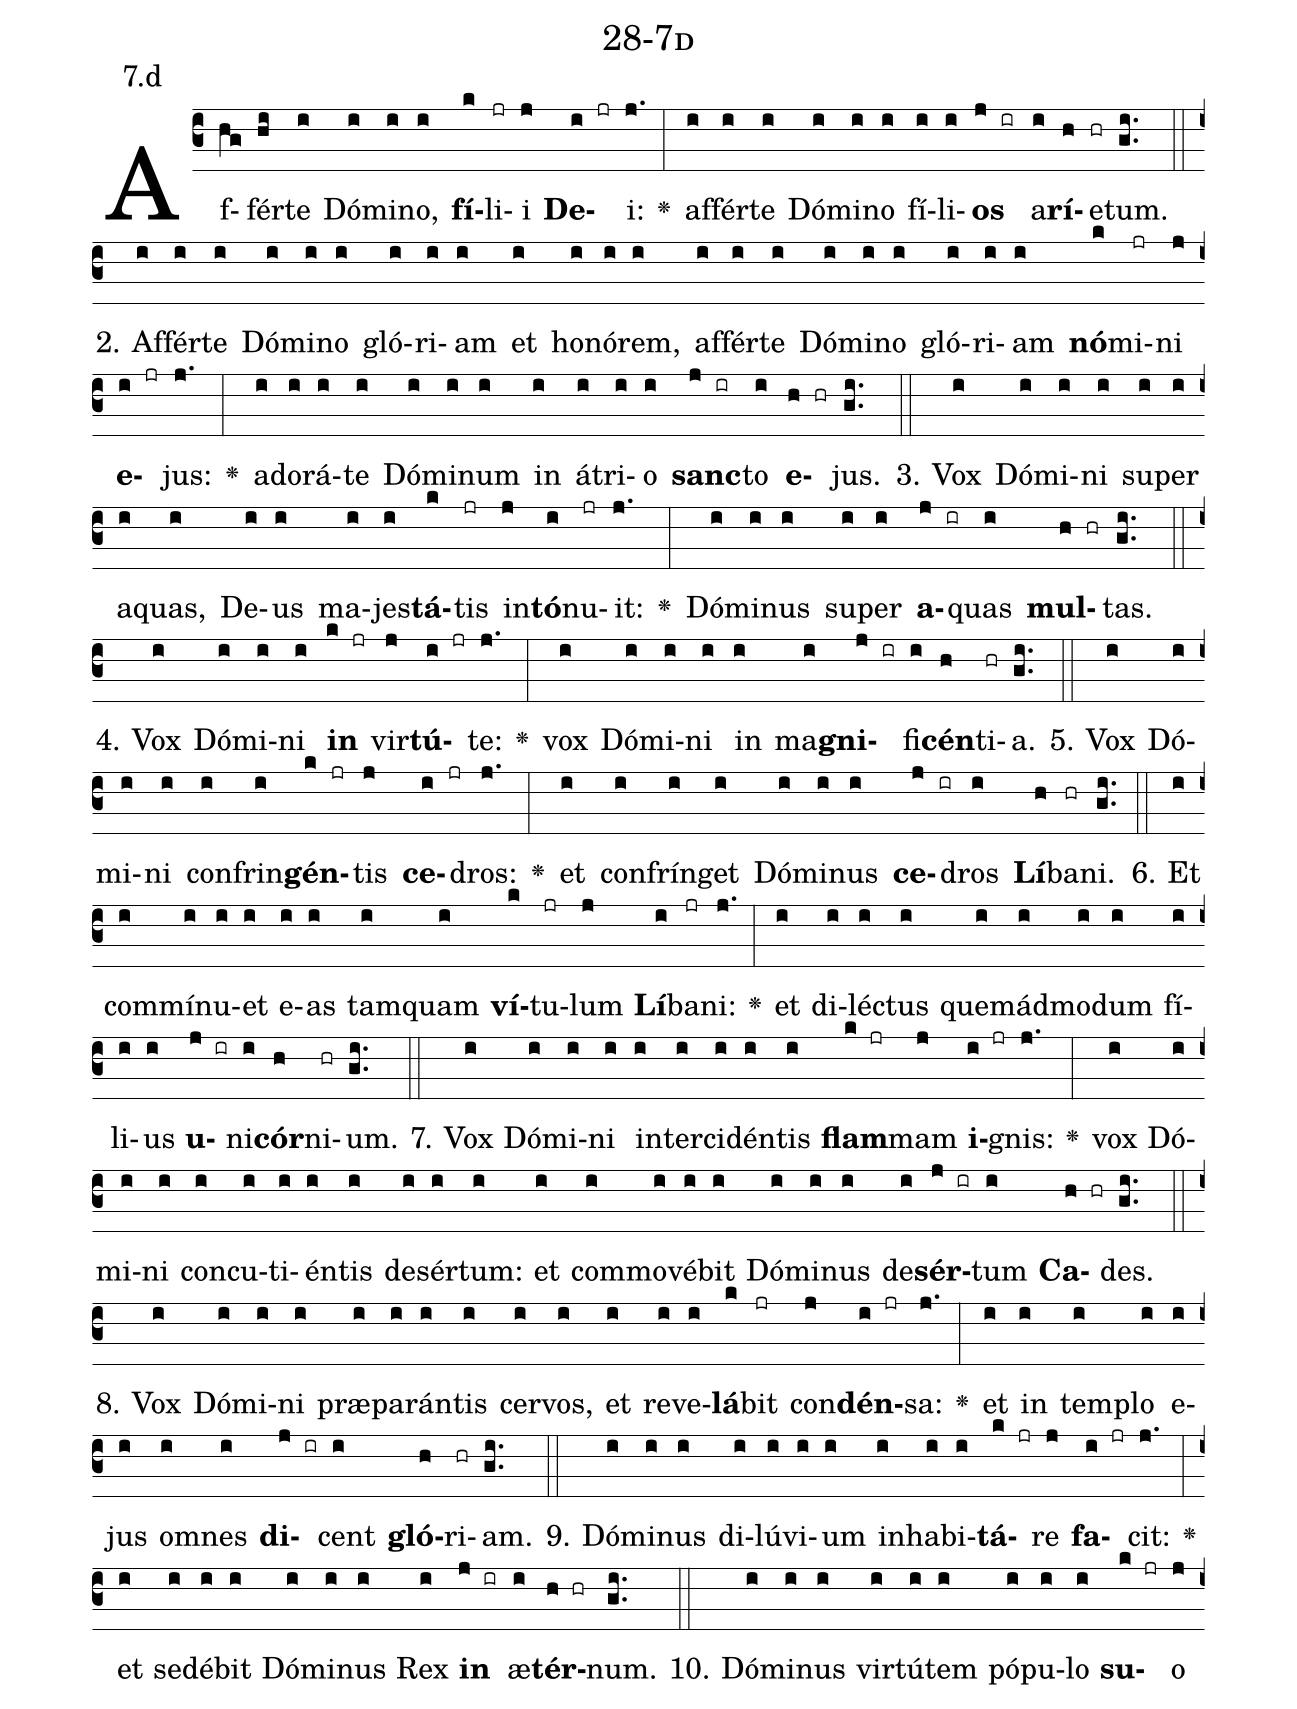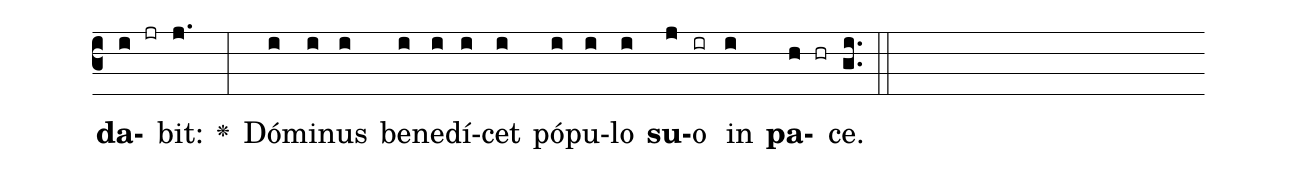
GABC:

name: 28-7d;
annotation: 7.d;
%%
(c3)Af(hg)fér(hi)te(i) Dó(i)mi(i)no,(i) <b>fí</b>(k)li(jr)i(j) <b>De</b>(i jr)i:(j.) <v>\greheightstar</v>(:) af(i)fér(i)te(i) Dó(i)mi(i)no(i) fí(i)li(i)<b>os</b>(j ir) a(i)<b>rí</b>(h)e(hr)tum.(gi..) (::)
2. Af(i)fér(i)te(i) Dó(i)mi(i)no(i) gló(i)ri(i)am(i) et(i) ho(i)nó(i)rem,(i) af(i)fér(i)te(i) Dó(i)mi(i)no(i) gló(i)ri(i)am(i) <b>nó</b>(k)mi(jr)ni(j) <b>e</b>(i jr)jus:(j.) <v>\greheightstar</v>(:) ad(i)o(i)rá(i)te(i) Dó(i)mi(i)num(i) in(i) á(i)tri(i)o(i) <b>sanc</b>(j ir)to(i) <b>e</b>(h hr)jus.(gi..) (::)
3. Vox(i) Dó(i)mi(i)ni(i) su(i)per(i) a(i)quas,(i) De(i)us(i) ma(i)jes(i)<b>tá</b>(k)tis(jr) in(j)<b>tó</b>(i)nu(jr)it:(j.) <v>\greheightstar</v>(:) Dó(i)mi(i)nus(i) su(i)per(i) <b>a</b>(j ir)quas(i) <b>mul</b>(h hr)tas.(gi..) (::)
4. Vox(i) Dó(i)mi(i)ni(i) <b>in</b>(k jr) vir(j)<b>tú</b>(i jr)te:(j.) <v>\greheightstar</v>(:) vox(i) Dó(i)mi(i)ni(i) in(i) ma(i)<b>gni</b>(j ir)fi(i)<b>cén</b>(h)ti(hr)a.(gi..) (::)
5. Vox(i) Dó(i)mi(i)ni(i) con(i)frin(i)<b>gén</b>(k jr)tis(j) <b>ce</b>(i jr)dros:(j.) <v>\greheightstar</v>(:) et(i) con(i)frín(i)get(i) Dó(i)mi(i)nus(i) <b>ce</b>(j ir)dros(i) <b>Lí</b>(h)ba(hr)ni.(gi..) (::)
6. Et(i) com(i)mí(i)nu(i)et(i) e(i)as(i) tam(i)quam(i) <b>ví</b>(k)tu(jr)lum(j) <b>Lí</b>(i)ba(jr)ni:(j.) <v>\greheightstar</v>(:) et(i) di(i)léc(i)tus(i) quem(i)ád(i)mo(i)dum(i) fí(i)li(i)us(i) <b>u</b>(j ir)ni(i)<b>cór</b>(h)ni(hr)um.(gi..) (::)
7. Vox(i) Dó(i)mi(i)ni(i) in(i)ter(i)ci(i)dén(i)tis(i) <b>flam</b>(k jr)mam(j) <b>i</b>(i jr)gnis:(j.) <v>\greheightstar</v>(:) vox(i) Dó(i)mi(i)ni(i) con(i)cu(i)ti(i)én(i)tis(i) de(i)sér(i)tum:(i) et(i) com(i)mo(i)vé(i)bit(i) Dó(i)mi(i)nus(i) de(i)<b>sér</b>(j ir)tum(i) <b>Ca</b>(h hr)des.(gi..) (::)
8. Vox(i) Dó(i)mi(i)ni(i) præ(i)pa(i)rán(i)tis(i) cer(i)vos,(i) et(i) re(i)ve(i)<b>lá</b>(k)bit(jr) con(j)<b>dén</b>(i jr)sa:(j.) <v>\greheightstar</v>(:) et(i) in(i) tem(i)plo(i) e(i)jus(i) om(i)nes(i) <b>di</b>(j ir)cent(i) <b>gló</b>(h)ri(hr)am.(gi..) (::)
9. Dó(i)mi(i)nus(i) di(i)lú(i)vi(i)um(i) in(i)ha(i)bi(i)<b>tá</b>(k jr)re(j) <b>fa</b>(i jr)cit:(j.) <v>\greheightstar</v>(:) et(i) se(i)dé(i)bit(i) Dó(i)mi(i)nus(i) Rex(i) <b>in</b>(j ir) æ(i)<b>tér</b>(h hr)num.(gi..) (::)
10. Dó(i)mi(i)nus(i) vir(i)tú(i)tem(i) pó(i)pu(i)lo(i) <b>su</b>(k jr)o(j) <b>da</b>(i jr)bit:(j.) <v>\greheightstar</v>(:) Dó(i)mi(i)nus(i) be(i)ne(i)dí(i)cet(i) pó(i)pu(i)lo(i) <b>su</b>(j)o(ir) in(i) <b>pa</b>(h hr)ce.(gi..) (::)
